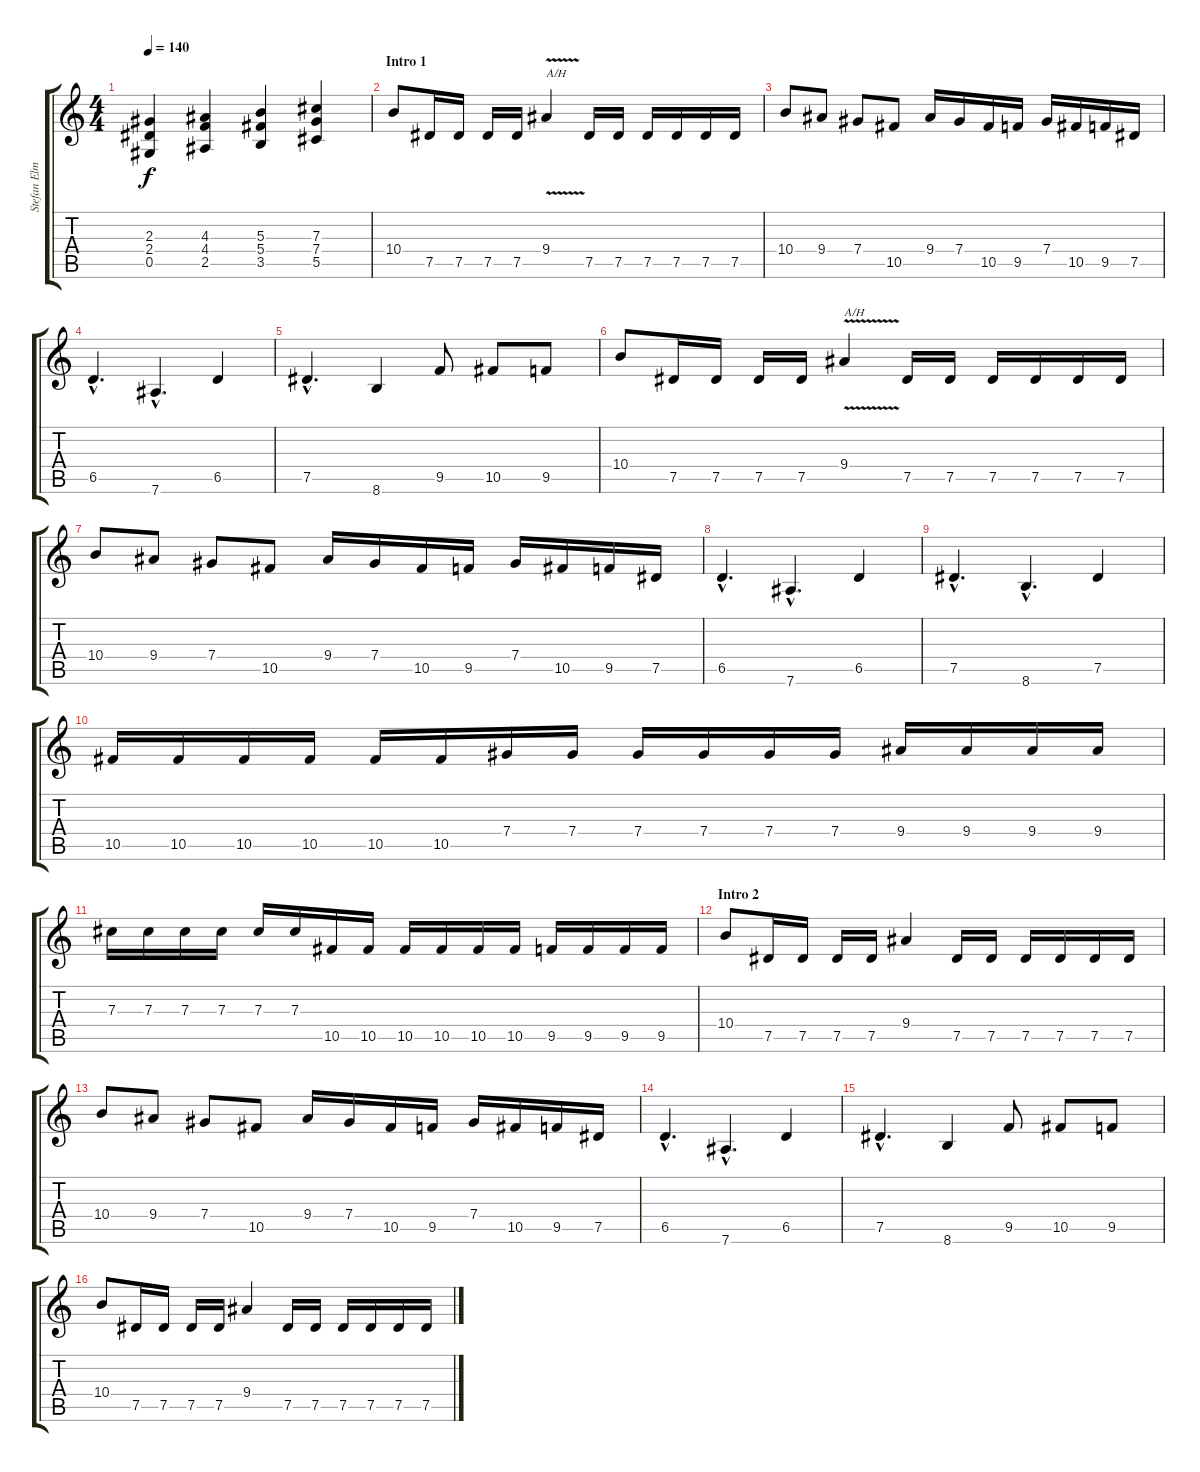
\track ("Stefan Elmgren :: Guitar 1" "Stefan Elm") {instrument overdrivenguitar}
\staff {score tabs}
\tuning (Eb4 Bb3 Gb3 Db3 Ab2 Eb2) {hide}
\ts (4 4)
\tempo 140
\clef g2
\ks c
(2.3 2.4 0.5).4{dy f instrument overdrivenguitar} (4.3 4.4 2.5).4 (5.3 5.4 3.5).4 (7.3 7.4 5.5).4 |
\section ("" "Intro 1")
10.4.8 7.5.16 7.5.16 7.5.16 7.5.16 9.4{v}.4{txt "A/H" instrument guitarharmonics} 7.5.16{instrument overdrivenguitar} 7.5.16 7.5.16 7.5.16 7.5.16 7.5.16 |
10.4.8 9.4.8 7.4.8 10.5.8 9.4.16 7.4.16 10.5.16 9.5.16 7.4.16 10.5.16 9.5.16 7.5.16 |
6.5{hac}.4{d} 7.6{hac}.4{d} 6.5.4 |
7.5{hac}.4{d} 8.6.4 9.5.8 10.5.8 9.5.8 |
10.4.8 7.5.16 7.5.16 7.5.16 7.5.16 9.4{v}.4{txt "A/H" instrument guitarharmonics} 7.5.16{instrument overdrivenguitar} 7.5.16 7.5.16 7.5.16 7.5.16 7.5.16 |
10.4.8 9.4.8 7.4.8 10.5.8 9.4.16 7.4.16 10.5.16 9.5.16 7.4.16 10.5.16 9.5.16 7.5.16 |
6.5{hac}.4{d} 7.6{hac}.4{d} 6.5.4 |
7.5{hac}.4{d} 8.6{hac}.4{d} 7.5.4 |
10.5.16 10.5.16 10.5.16 10.5.16 10.5.16 10.5.16 7.4.16 7.4.16 7.4.16 7.4.16 7.4.16 7.4.16 9.4.16 9.4.16 9.4.16 9.4.16 |
7.3.16 7.3.16 7.3.16 7.3.16 7.3.16 7.3.16 10.5.16 10.5.16 10.5.16 10.5.16 10.5.16 10.5.16 9.5.16 9.5.16 9.5.16 9.5.16 |
\section ("" "Intro 2")
10.4.8 7.5.16 7.5.16 7.5.16 7.5.16 9.4.4 7.5.16 7.5.16 7.5.16 7.5.16 7.5.16 7.5.16 |
10.4.8 9.4.8 7.4.8 10.5.8 9.4.16 7.4.16 10.5.16 9.5.16 7.4.16 10.5.16 9.5.16 7.5.16 |
6.5{hac}.4{d} 7.6{hac}.4{d} 6.5.4 |
7.5{hac}.4{d} 8.6.4 9.5.8 10.5.8 9.5.8 |
10.4.8 7.5.16 7.5.16 7.5.16 7.5.16 9.4.4 7.5.16 7.5.16 7.5.16 7.5.16 7.5.16 7.5.16
